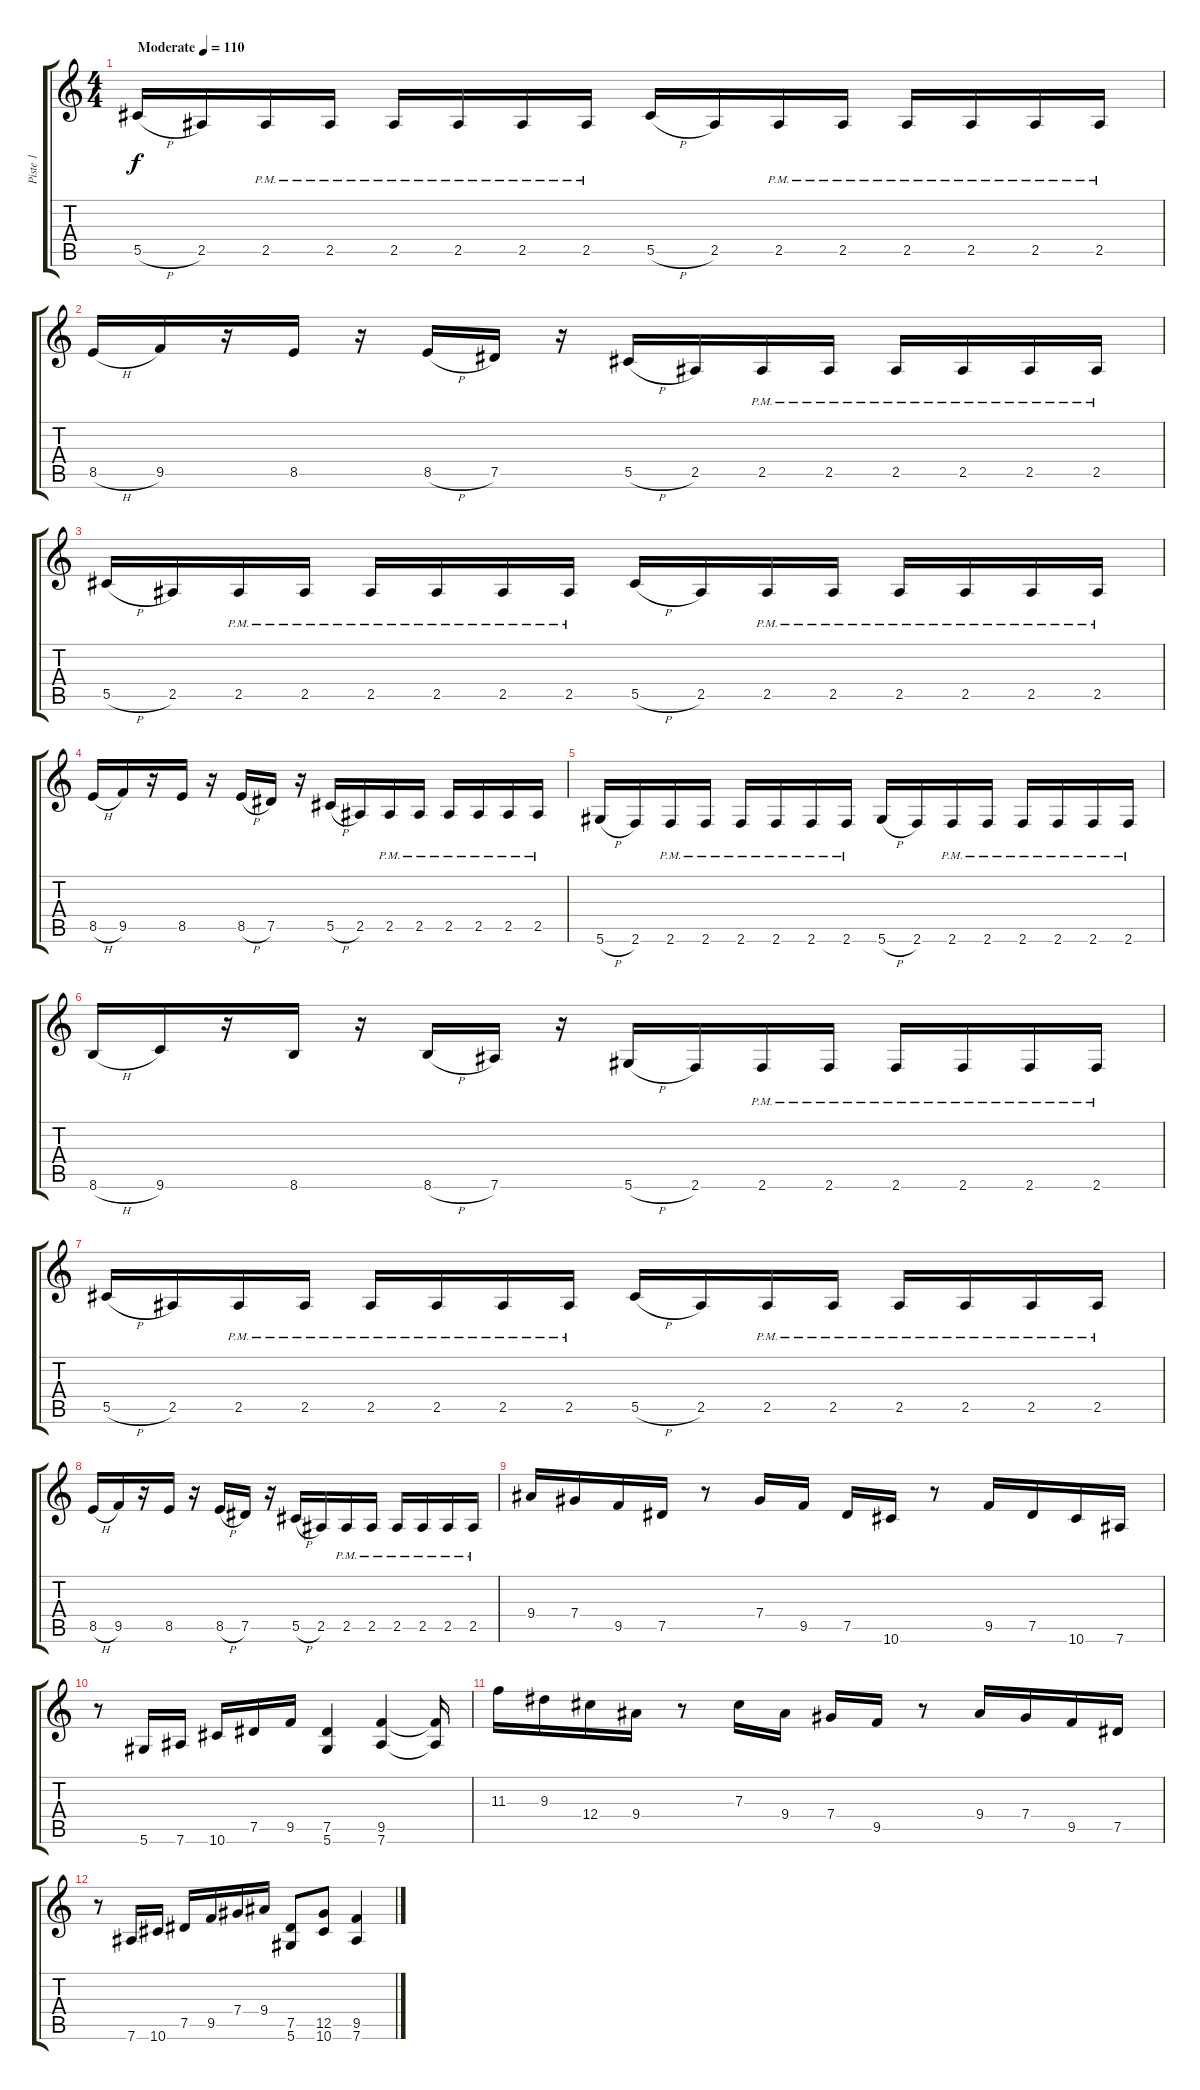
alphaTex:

\track ("Piste 1" "Piste 1") {instrument overdrivenguitar}
\staff {score tabs}
\tuning (Eb4 Bb3 Gb3 Db3 Ab2 Eb2) {hide}
\ts (4 4)
\tempo (110 "Moderate")
\clef g2
\ks c
5.5{h}.16{dy f instrument overdrivenguitar} 2.5.16 2.5{pm}.16 2.5{pm}.16 2.5{pm}.16 2.5{pm}.16 2.5{pm}.16 2.5{pm}.16 5.5{h}.16 2.5.16 2.5{pm}.16 2.5{pm}.16 2.5{pm}.16 2.5{pm}.16 2.5{pm}.16 2.5{pm}.16 |
8.5{h}.16 9.5.16 r.16 8.5.16 r.16 8.5{h}.16 7.5.16 r.16 5.5{h}.16 2.5.16 2.5{pm}.16 2.5{pm}.16 2.5{pm}.16 2.5{pm}.16 2.5{pm}.16 2.5{pm}.16 |
5.5{h}.16 2.5.16 2.5{pm}.16 2.5{pm}.16 2.5{pm}.16 2.5{pm}.16 2.5{pm}.16 2.5{pm}.16 5.5{h}.16 2.5.16 2.5{pm}.16 2.5{pm}.16 2.5{pm}.16 2.5{pm}.16 2.5{pm}.16 2.5{pm}.16 |
8.5{h}.16 9.5.16 r.16 8.5.16 r.16 8.5{h}.16 7.5.16 r.16 5.5{h}.16 2.5.16 2.5{pm}.16 2.5{pm}.16 2.5{pm}.16 2.5{pm}.16 2.5{pm}.16 2.5{pm}.16 |
5.6{h}.16 2.6.16 2.6{pm}.16 2.6{pm}.16 2.6{pm}.16 2.6{pm}.16 2.6{pm}.16 2.6{pm}.16 5.6{h}.16 2.6.16 2.6{pm}.16 2.6{pm}.16 2.6{pm}.16 2.6{pm}.16 2.6{pm}.16 2.6{pm}.16 |
8.6{h}.16 9.6.16 r.16 8.6.16 r.16 8.6{h}.16 7.6.16 r.16 5.6{h}.16 2.6.16 2.6{pm}.16 2.6{pm}.16 2.6{pm}.16 2.6{pm}.16 2.6{pm}.16 2.6{pm}.16 |
5.5{h}.16 2.5.16 2.5{pm}.16 2.5{pm}.16 2.5{pm}.16 2.5{pm}.16 2.5{pm}.16 2.5{pm}.16 5.5{h}.16 2.5.16 2.5{pm}.16 2.5{pm}.16 2.5{pm}.16 2.5{pm}.16 2.5{pm}.16 2.5{pm}.16 |
8.5{h}.16 9.5.16 r.16 8.5.16 r.16 8.5{h}.16 7.5.16 r.16 5.5{h}.16 2.5.16 2.5{pm}.16 2.5{pm}.16 2.5{pm}.16 2.5{pm}.16 2.5{pm}.16 2.5{pm}.16 |
9.4.16 7.4.16 9.5.16 7.5.16 r.8 7.4.16 9.5.16 7.5.16 10.6.16 r.8 9.5.16 7.5.16 10.6.16 7.6.16 |
r.8 5.6.16 7.6.16 10.6.16 7.5.16 9.5.16 (7.5 5.6).4 (9.5 7.6).4 (9.5{t} 7.6{t}).16 |
11.3.16 9.3.16 12.4.16 9.4.16 r.8 7.3.16 9.4.16 7.4.16 9.5.16 r.8 9.4.16 7.4.16 9.5.16 7.5.16 |
r.8 7.6.16 10.6.16 7.5.16 9.5.16 7.4.16 9.4.16 (7.5 5.6).8 (12.5 10.6).8 (9.5 7.6).4
